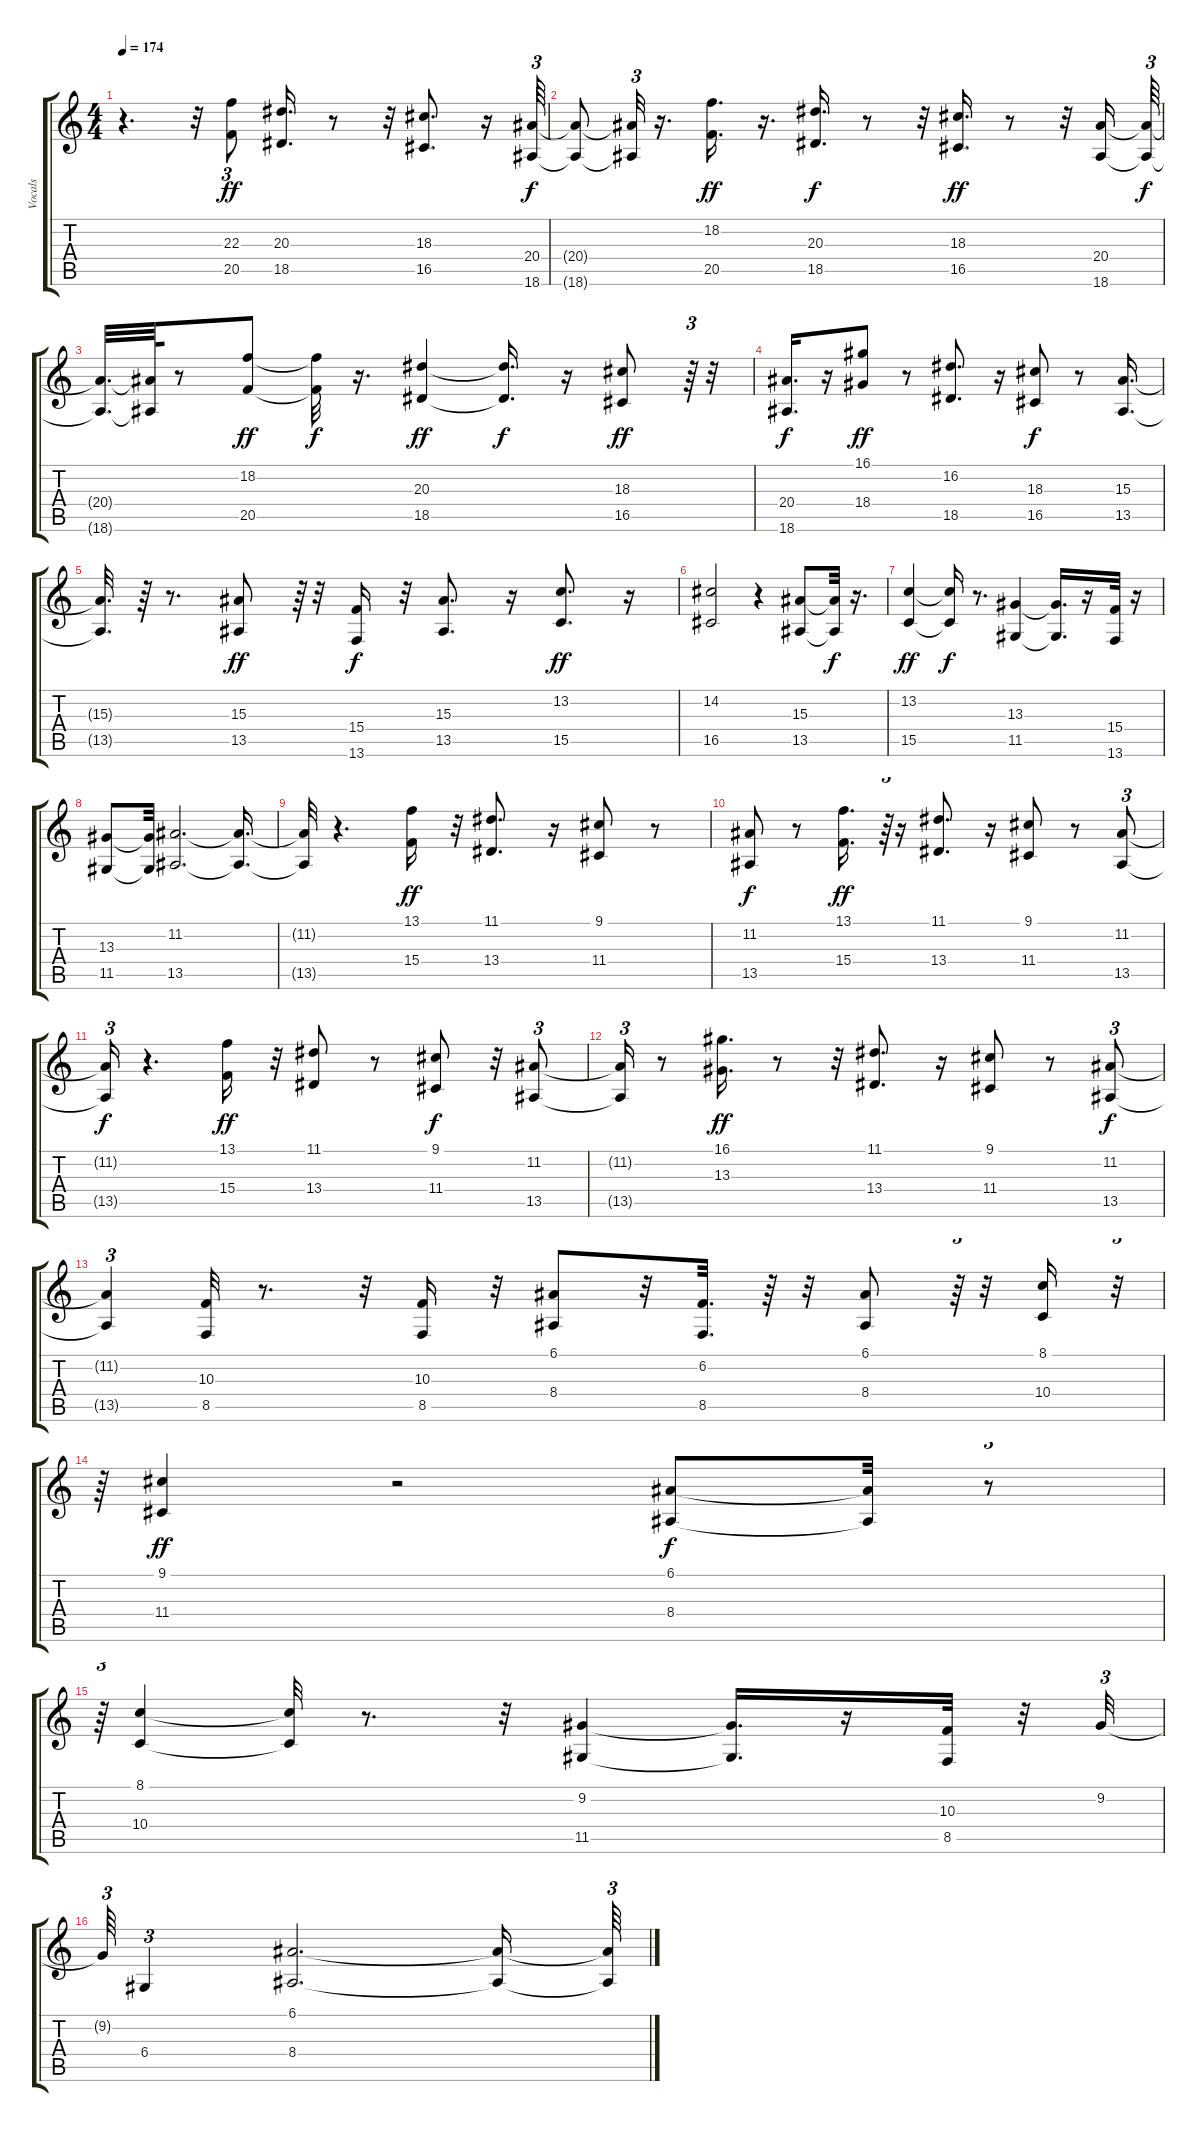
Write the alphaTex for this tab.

\track ("Vocals" "Vocals") {instrument brasssection}
\staff {score tabs}
\tuning (E4 B3 G3 D3 A2 E2) {hide}
\ts (4 4)
\tempo 174
\clef g2
\ks c
r.4{d dy ff} r.32 (22.3 20.5).8{tu (3 2)} (20.3 18.5).16{d} r.8 r.32 (18.3 16.5).8{d} r.16 (20.4 18.6).64{tu (3 2) dy f} |
(20.4{t} 18.6{t}).8 (20.4{t} 18.6{t}).32{tu (3 2)} r.16{d} (18.2 20.5).16{d dy ff} r.16{d} (20.3 18.5).16{d dy f} r.8 r.32 (18.3 16.5).16{d dy ff} r.8 r.32 (20.4 18.6).16 (20.4{t} 18.6{t}).64{tu (3 2) dy f} |
(20.4{t} 18.6{t}).32{d} (20.4{t} 18.6{t}).64 r.8 (18.2 20.5).8{dy ff} (18.2{t} 20.5{t}).32{dy f} r.16{d} (20.3 18.5).4{dy ff} (20.3{t} 18.5{t}).16{d dy f} r.16 (18.3 16.5).8{dy ff} r.64{tu (3 2)} r.32 |
(20.4 18.6).16{d dy f} r.16 (16.1 18.4).8{dy ff} r.8 (16.2 18.5).8{d} r.16 (18.3 16.5).8{dy f} r.8 (15.3 13.5).16{d} |
(15.3{t} 13.5{t}).32{d} r.64 r.8{d} (15.3 13.5).8{dy ff} r.64{tu (3 2)} r.32 (15.4 13.6).16{dy f} r.32 (15.3 13.5).8{d} r.16 (13.2 15.5).8{d dy ff} r.16 |
(14.2 16.5).2 r.4 (15.3 13.5).8 (15.3{t} 13.5{t}).32{dy f} r.16{d} |
(13.2 15.5).4{dy ff} (13.2{t} 15.5{t}).16{dy f} r.8{d} (13.3 11.5).4 (13.3{t} 11.5{t}).16{d} r.16 (15.4 13.6).32 r.16 |
(13.3 11.5).8 (13.3{t} 11.5{t}).32 (11.2 13.5).2{d} (11.2{t} 13.5{t}).16{d} |
(11.2{t} 13.5{t}).32 r.4{d} (13.1 15.4).16{dy ff} r.32 (11.1 13.4).8{d} r.16 (9.1 11.4).8 r.8 |
(11.2 13.5).8{dy f} r.8 (13.1 15.4).16{d dy ff} r.64{tu (3 2)} r.16 (11.1 13.4).8{d} r.16 (9.1 11.4).8 r.8 (11.2 13.5).8{tu (3 2)} |
(11.2{t} 13.5{t}).16{tu (3 2) dy f} r.4{d} (13.1 15.4).16{dy ff} r.32 (11.1 13.4).8 r.8 (9.1 11.4).8{dy f} r.32 (11.2 13.5).8{tu (3 2)} |
(11.2{t} 13.5{t}).16{tu (3 2)} r.8 (16.1 13.3).16{d dy ff} r.8 r.32 (11.1 13.4).8{d} r.16 (9.1 11.4).8 r.8 (11.2 13.5).8{tu (3 2) dy f} |
(11.2{t} 13.5{t}).4{tu (3 2)} (10.3 8.5).32 r.8{d} r.32 (10.3 8.5).16 r.32 (6.1 8.4).8 r.32 (6.2 8.5).32{d} r.64 r.32 (6.1 8.4).8 r.64{tu (3 2)} r.32 (8.1 10.4).16 r.32{tu (3 2)} |
r.64{tu (3 2)} (9.1 11.4).4{dy ff} r.2 (6.1 8.4).8{dy f} (6.1{t} 8.4{t}).32 r.8{tu (3 2)} |
r.64{tu (3 2)} (8.1 10.4).4 (8.1{t} 10.4{t}).32 r.8{d} r.32 (9.2 11.5).4 (9.2{t} 11.5{t}).16{d} r.16 (10.3 8.5).32 r.32 9.2.32{tu (3 2)} |
9.2{t}.64{tu (3 2)} 6.4.4{tu (3 2)} (6.1 8.4).2{d} (6.1{t} 8.4{t}).16 (6.1{t} 8.4{t}).64{tu (3 2)}
